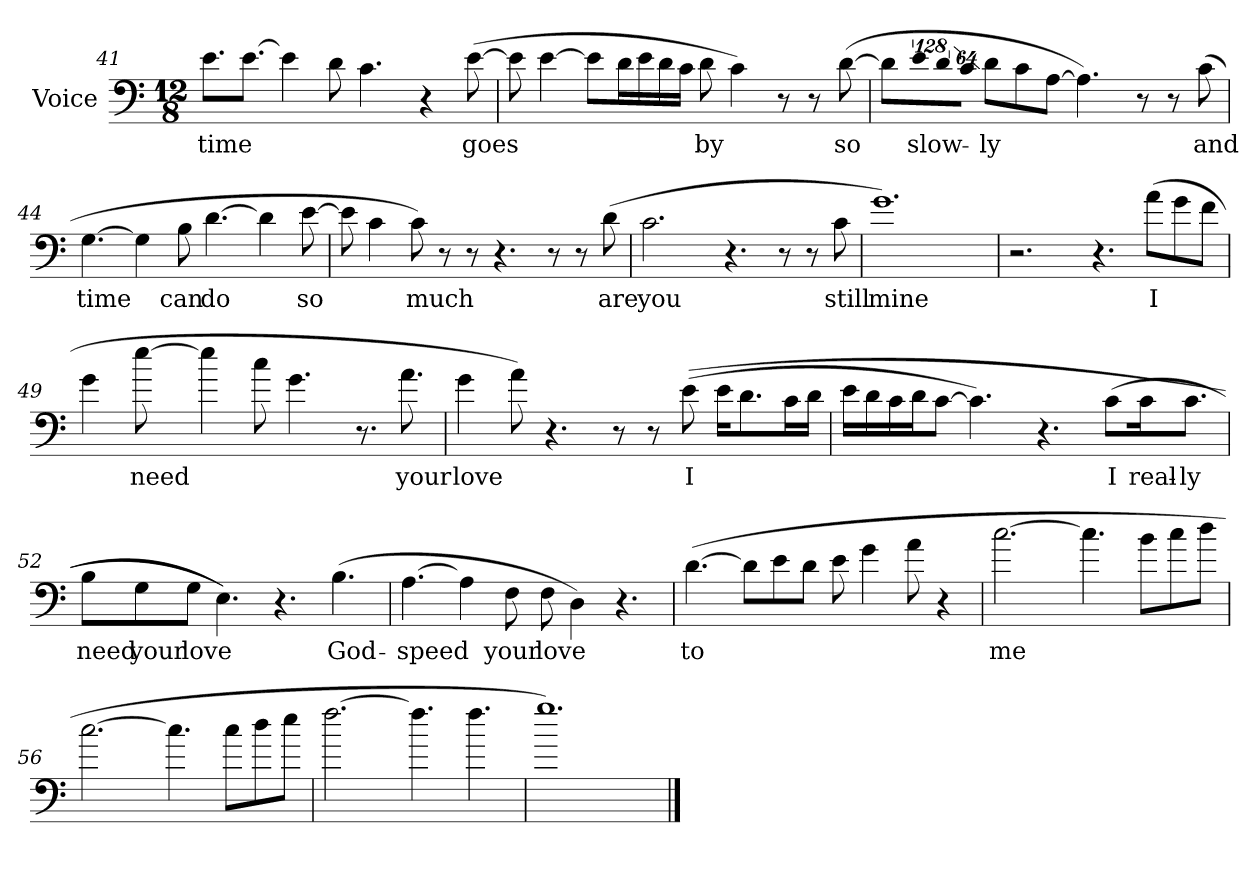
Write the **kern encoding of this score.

**kern	**text
*part1	*part1
*staff1	*staff1
*I"Voice	*
*I'Voice	*
*clefF4	*
*k[]	*
*C:	*
*M12/8	*
=41	=41
!	!LO:LY:b:color=#000000
8.ei\L	time
[8.ei\J	.
4ei\]	.
8di\	.
4.ci\	.
4r	.
!	!LO:LY:b:color=#000000
([8ei\	goes
=42	=42
8ei\]	.
[4ei\	.
8ei\L]	.
16di\L	.
16ei\	.
16di\	.
16ci\JJ	.
!	!LO:LY:b:color=#000000
8di\	by
4ci\)	.
8r	.
8r	.
!	!LO:LY:b:color=#000000
([8di\	so
!!LO:LB:g=z
=43	=43
8di\L]	.
!LO:N:vis=8	!
!	!LO:LY:b:color=#000000
1024%85ei\	slow-
!LO:N:vis=8	!
1024%85di\	.
!LO:N:vis=8	!
512%43ci\J	.
!	!LO:LY:b:color=#000000
8di\L	-ly
8ci\	.
[8Ai\J	.
4.Ai\])	.
8r	.
8r	.
!	!LO:LY:b:color=#000000
(8ci\	and
=44	=44
!	!LO:LY:b:color=#000000
[4.Gi\	time
4Gi\]	.
!	!LO:LY:b:color=#000000
8Bi\	can
!	!LO:LY:b:color=#000000
[4.di\	do
4di\]	.
!	!LO:LY:b:color=#000000
[8ei\	so
=45	=45
8ei\]	.
4ci\	.
!	!LO:LY:b:color=#000000
8ci\)	much
8r	.
8r	.
4.r	.
8r	.
8r	.
!	!LO:LY:b:color=#000000
(8di\	are
!!LO:LB:g=z
=46	=46
!	!LO:LY:b:color=#000000
2.ci\	you
4.r	.
8r	.
8r	.
!	!LO:LY:b:color=#000000
8ci\	still
=47	=47
!	!LO:LY:b:color=#000000
1.gi)	mine
=48	=48
2.r	.
4.r	.
!	!LO:LY:b:color=#000000
(8ai\L	I
8gi\	.
8fi\J	.
=49	=49
4gi\	.
!	!LO:LY:b:color=#000000
[8eei\	need
4eei\]	.
8cci\	.
4.gi\	.
8.r	.
!	!LO:LY:b:color=#000000
8.ai\	your
!!LO:LB:g=z
=50	=50
!	!LO:LY:b:color=#000000
4gi\	love
8ai\)	.
4.r	.
8r	.
8r	.
!	!LO:LY:b:color=#000000
((8ei\	I
16ei\KL	.
8.di\	.
16ci\L	.
16di\JJ	.
=51	=51
16ei\LL	.
16di\	.
16ci\	.
16di\J	.
[8ci\J	.
4.ci\])	.
4.r	.
!	!LO:LY:b:color=#000000
(8ci\L	I
!	!LO:LY:b:color=#000000
16ci\k	real-
!	!LO:LY:b:color=#000000
8.ci\J	-ly
=52	=52
!	!LO:LY:b:color=#000000
8Bi\L	need
!	!LO:LY:b:color=#000000
8Gi\	your
!	!LO:LY:b:color=#000000
8Gi\J	love
4.Ei\))	.
4.r	.
!	!LO:LY:b:color=#000000
(4.Bi\	God-
!!LO:LB:g=z
=53	=53
!	!LO:LY:b:color=#000000
[4.Ai\	-speed
4Ai\]	.
!	!LO:LY:b:color=#000000
8Fi\	your
!	!LO:LY:b:color=#000000
8Fi\	love
4Di\)	.
4.r	.
=54	=54
!	!LO:LY:b:color=#000000
([4.di\	to
8di\L]	.
8ei\	.
8di\J	.
8ei\	.
4gi\	.
8ai\	.
4r	.
!!LO:LB:g=z
=55	=55
!	!LO:LY:b:color=#000000
[2.cci\	me
4.cci\]	.
8bi\L	.
8cci\	.
8ddi\J	.
=56	=56
[2.cci\	.
4.cci\]	.
8cci\L	.
8ddi\	.
8eei\J	.
=57	=57
[2.ffi\	.
4.ffi\]	.
4.ffi\	.
=58	=58
1.ggi)	.
==	==
*-	*-
